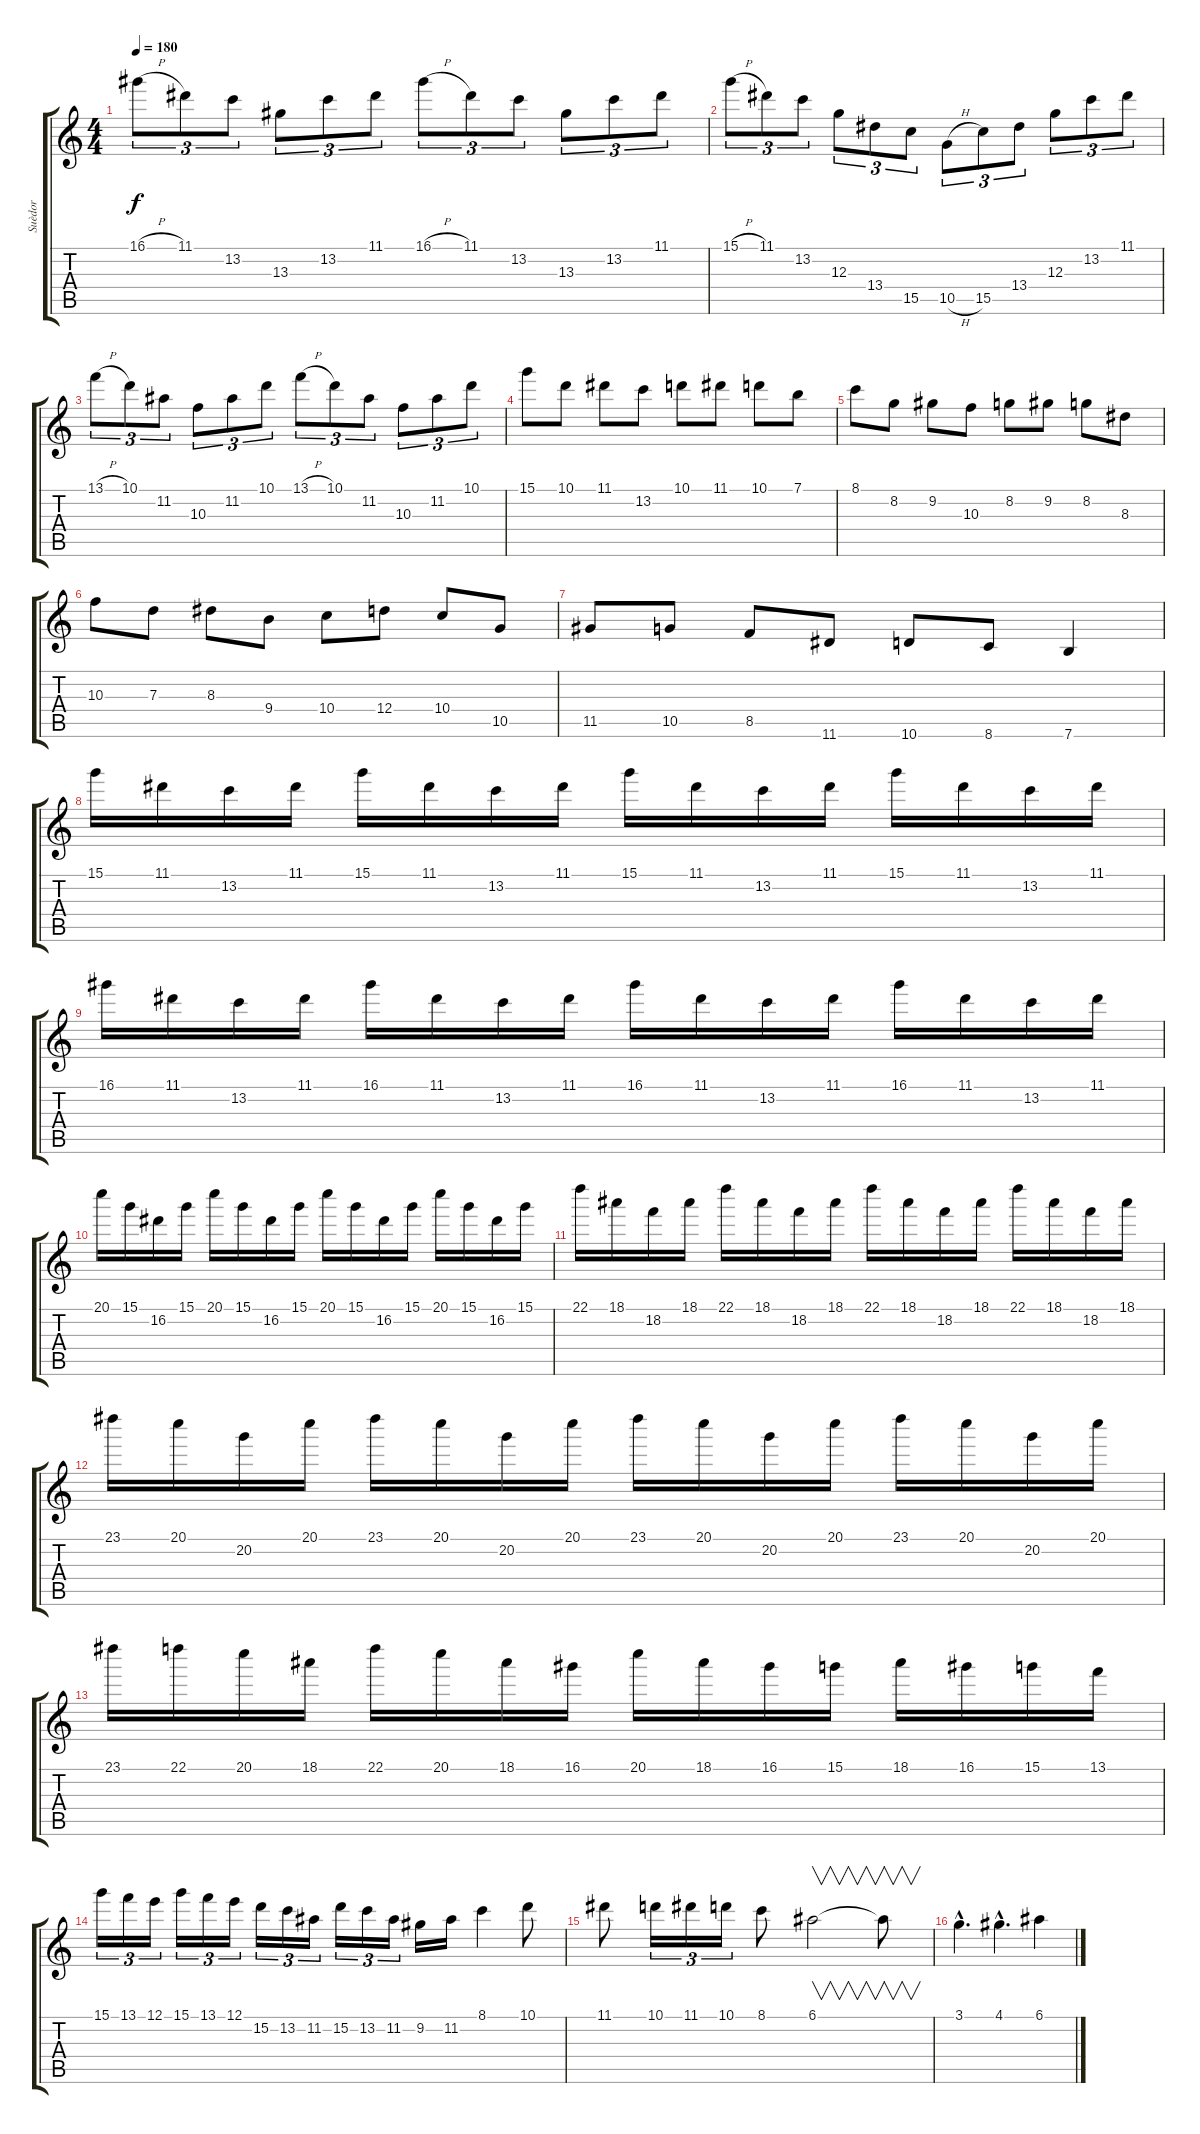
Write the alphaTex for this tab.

\track ("Suèdor" "Suèdor") {instrument distortionguitar}
\staff {score tabs}
\tuning (E4 B3 G3 D3 A2 E2) {hide}
\ts (4 4)
\tempo 180
\clef g2
\ks c
16.1{h}.8{tu (3 2) dy f} 11.1.8{tu (3 2)} 13.2.8{tu (3 2)} 13.3.8{tu (3 2)} 13.2.8{tu (3 2)} 11.1.8{tu (3 2)} 16.1{h}.8{tu (3 2)} 11.1.8{tu (3 2)} 13.2.8{tu (3 2)} 13.3.8{tu (3 2)} 13.2.8{tu (3 2)} 11.1.8{tu (3 2)} |
15.1{h}.8{tu (3 2)} 11.1.8{tu (3 2)} 13.2.8{tu (3 2)} 12.3.8{tu (3 2)} 13.4.8{tu (3 2)} 15.5.8{tu (3 2)} 10.5{h}.8{tu (3 2)} 15.5.8{tu (3 2)} 13.4.8{tu (3 2)} 12.3.8{tu (3 2)} 13.2.8{tu (3 2)} 11.1.8{tu (3 2)} |
13.1{h}.8{tu (3 2)} 10.1.8{tu (3 2)} 11.2.8{tu (3 2)} 10.3.8{tu (3 2)} 11.2.8{tu (3 2)} 10.1.8{tu (3 2)} 13.1{h}.8{tu (3 2)} 10.1.8{tu (3 2)} 11.2.8{tu (3 2)} 10.3.8{tu (3 2)} 11.2.8{tu (3 2)} 10.1.8{tu (3 2)} |
15.1.8 10.1.8 11.1.8 13.2.8 10.1.8 11.1.8 10.1.8 7.1.8 |
8.1.8 8.2.8 9.2.8 10.3.8 8.2.8 9.2.8 8.2.8 8.3.8 |
10.3.8 7.3.8 8.3.8 9.4.8 10.4.8 12.4.8 10.4.8 10.5.8 |
11.5.8 10.5.8 8.5.8 11.6.8 10.6.8 8.6.8 7.6.4 |
15.1.16 11.1.16 13.2.16 11.1.16 15.1.16 11.1.16 13.2.16 11.1.16 15.1.16 11.1.16 13.2.16 11.1.16 15.1.16 11.1.16 13.2.16 11.1.16 |
16.1.16 11.1.16 13.2.16 11.1.16 16.1.16 11.1.16 13.2.16 11.1.16 16.1.16 11.1.16 13.2.16 11.1.16 16.1.16 11.1.16 13.2.16 11.1.16 |
20.1.16 15.1.16 16.2.16 15.1.16 20.1.16 15.1.16 16.2.16 15.1.16 20.1.16 15.1.16 16.2.16 15.1.16 20.1.16 15.1.16 16.2.16 15.1.16 |
22.1.16 18.1.16 18.2.16 18.1.16 22.1.16 18.1.16 18.2.16 18.1.16 22.1.16 18.1.16 18.2.16 18.1.16 22.1.16 18.1.16 18.2.16 18.1.16 |
23.1.16 20.1.16 20.2.16 20.1.16 23.1.16 20.1.16 20.2.16 20.1.16 23.1.16 20.1.16 20.2.16 20.1.16 23.1.16 20.1.16 20.2.16 20.1.16 |
23.1.16 22.1.16 20.1.16 18.1.16 22.1.16 20.1.16 18.1.16 16.1.16 20.1.16 18.1.16 16.1.16 15.1.16 18.1.16 16.1.16 15.1.16 13.1.16 |
15.1.16{tu (3 2)} 13.1.16{tu (3 2)} 12.1.16{tu (3 2)} 15.1.16{tu (3 2)} 13.1.16{tu (3 2)} 12.1.16{tu (3 2)} 15.2.16{tu (3 2)} 13.2.16{tu (3 2)} 11.2.16{tu (3 2)} 15.2.16{tu (3 2)} 13.2.16{tu (3 2)} 11.2.16{tu (3 2)} 9.2.16 11.2.16 8.1.4 10.1.8 |
11.1.8 10.1.16{tu (3 2)} 11.1.16{tu (3 2)} 10.1.16{tu (3 2)} 8.1.8 6.1.2{v} 6.1{t}.8{v} |
3.1{hac}.4{d} 4.1{hac}.4{d} 6.1.4
